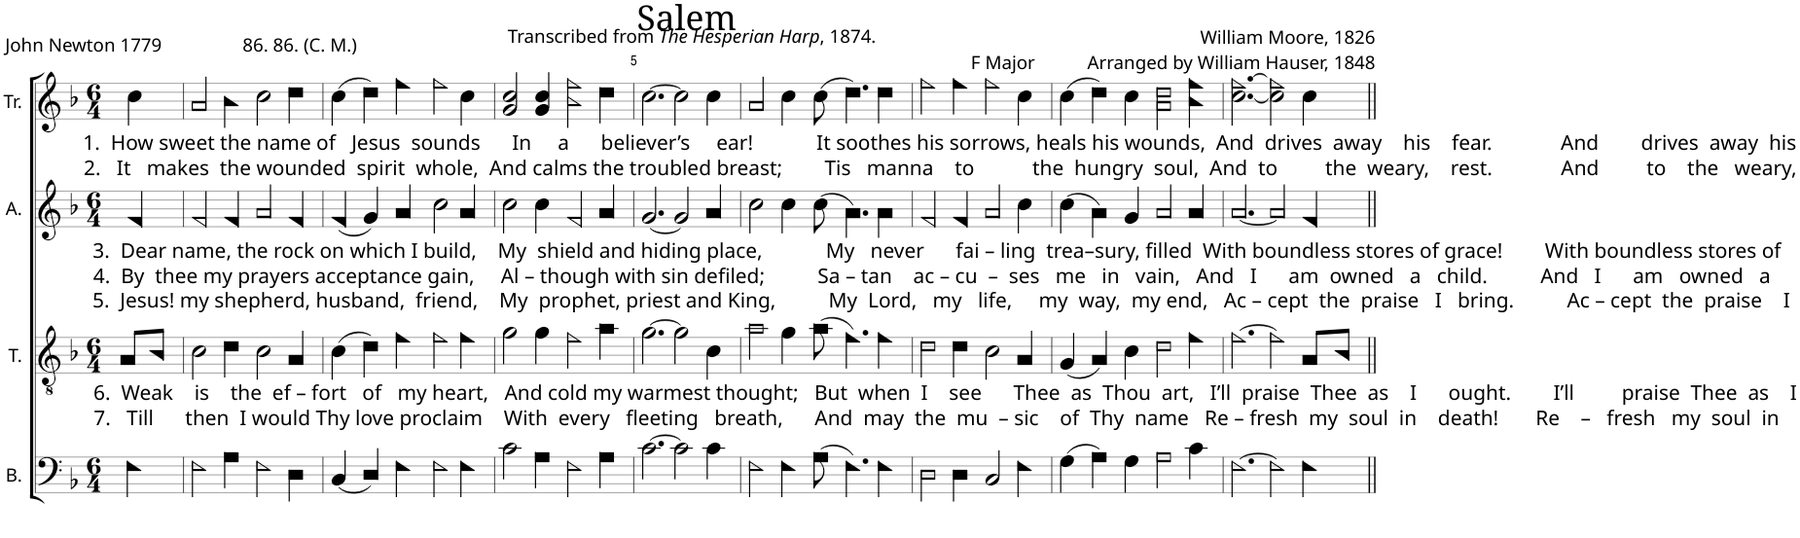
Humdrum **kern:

**kern	**kern	**kern	**kern
*part4	*part3	*part2	*part1
*staff4	*staff3	*staff2	*staff1
*I"B.	*I"T.	*I"A.	*I"Tr.
*I'B.	*I'T.	*	*I'Tr.
*clefF4	*clefGv2	*clefG2	*clefG2
*k[b-]	*k[b-]	*k[b-]	*k[b-]
*M6/4	*M6/4	*M6/4	*M6/4
=1	=1	=1	=1
!	!	!	!LO:TX:b:t=1.  How sweet the name of   Jesus  sounds      In     a      believer’s     ear!            It soothes his sorrows, heals his wounds,  And  drives  away    his    fear.             And        drives  away  his
!	!	!	!LO:TX:b:t=2.   It   makes  the wounded  spirit  whole,  And calms the troubled breast;        Tis   manna    to           the  hungry  soul,  And  to         the  weary,    rest.             And         to    the   weary,
!	!	!LO:TX:b:t=3.  Dear name, the rock on which I build,    My  shield and hiding place,            My   never      fai – ling  trea–sury, filled  With boundless stores of grace!        With boundless stores of	!
!	!	!LO:TX:b:t=4.  By  thee my prayers acceptance gain,     Al – though with sin defiled;          Sa – tan    ac – cu  –  ses   me   in   vain,   And   I      am  owned   a   child.          And   I      am   owned   a	!
!	!	!LO:TX:b:t=5.  Jesus! my shepherd, husband,  friend,    My  prophet, priest and King,          My  Lord,   my   life,     my  way,  my end,   Ac – cept  the  praise   I   bring.          Ac – cept  the  praise    I	!
!	!LO:TX:b:t=6.  Weak    is    the  ef – fort   of   my heart,   And cold my warmest thought;   But  when  I    see      Thee  as  Thou  art,   I’ll  praise  Thee  as    I      ought.        I’ll         praise  Thee  as    I	!	!
!	!LO:TX:b:t=7.   Till      then  I would Thy love proclaim    With  every   fleeting   breath,      And  may  the  mu  – sic    of  Thy  name   Re – fresh  my  soul  in    death!       Re    –   fresh   my  soul  in	!	!
4F!\	8A!/L	4f!/	4cc!\
.	8B-!/J	.	.
=2	=2	=2	=2
2F!\	2c!\	2f!/	2a!/
4A!\	4d!\	4f!/	4b-!\
2F!\	2c!\	2a!/	2cc!\
4D!\	4A!/	4f!/	4dd!\
=3	=3	=3	=3
(4C!/	(4c!\	(4f!/	(4cc!\
4D!/)	4d!\)	4g!/)	4dd!\)
4F!\	4f!\	4a!/	4ff!\
2F!\	2f!\	2cc!\	2ff!\
4F!\	4f!\	4a!/	4cc!\
=4	=4	=4	=4
2c!\	2g!\	2cc!\	2g!/ 2cc!/
4A!\	4g!\	4cc!\	4g!/ 4cc!/
2F!\	2f!\	2f!/	2b-!\ 2ff!\
4A!\	4a!\	4a!/	4dd!\
=5	=5	=5	=5
[2.c!\	[2.g!\	[2.g!/	[2.cc!\
2c!\]	2g!\]	2g!/]	2cc!\]
4c!\	4c!\	4a!/	4cc!\
=6	=6	=6	=6
2F!\	2a!\	2cc!\	2a!/
4F!\	4g!\	4cc!\	4cc!\
(8A!\	(8a!\	(8cc!\	(8cc!\
4.F!\)	4.f!\)	4.a!\)	4.dd!\)
4F!\	4f!\	4a!\	4dd!\
=7	=7	=7	=7
2D!\	2d!\	2f!/	2ff!\
4D!\	4d!\	4f!/	4ff!\
2C!/	2c!\	2a!/	2ff!\
4F!\	4A!/	4cc!\	4cc!\
=8	=8	=8	=8
(4G!\	(4G!/	(4cc!\	(4cc!\
4A!\)	4A!/)	4a!\)	4dd!\)
4G!\	4c!\	4g!/	4cc!\
2A!\	2d!\	2a!/	2a!\ 2dd!\
4c!\	4f!\	4a!/	4b-!\ 4ff!\
=9	=9	=9	=9
[2.F!\	[2.f!\	[2.a!/	[2.cc!\ [2.ff!\
2F!\]	2f!\]	2a!/]	2cc!\] 2ff!\]
4F!\	8A!/L	4f!/	4cc!\
.	8B-!/J	.	.
=||	=||	=||	=||
*-	*-	*-	*-
